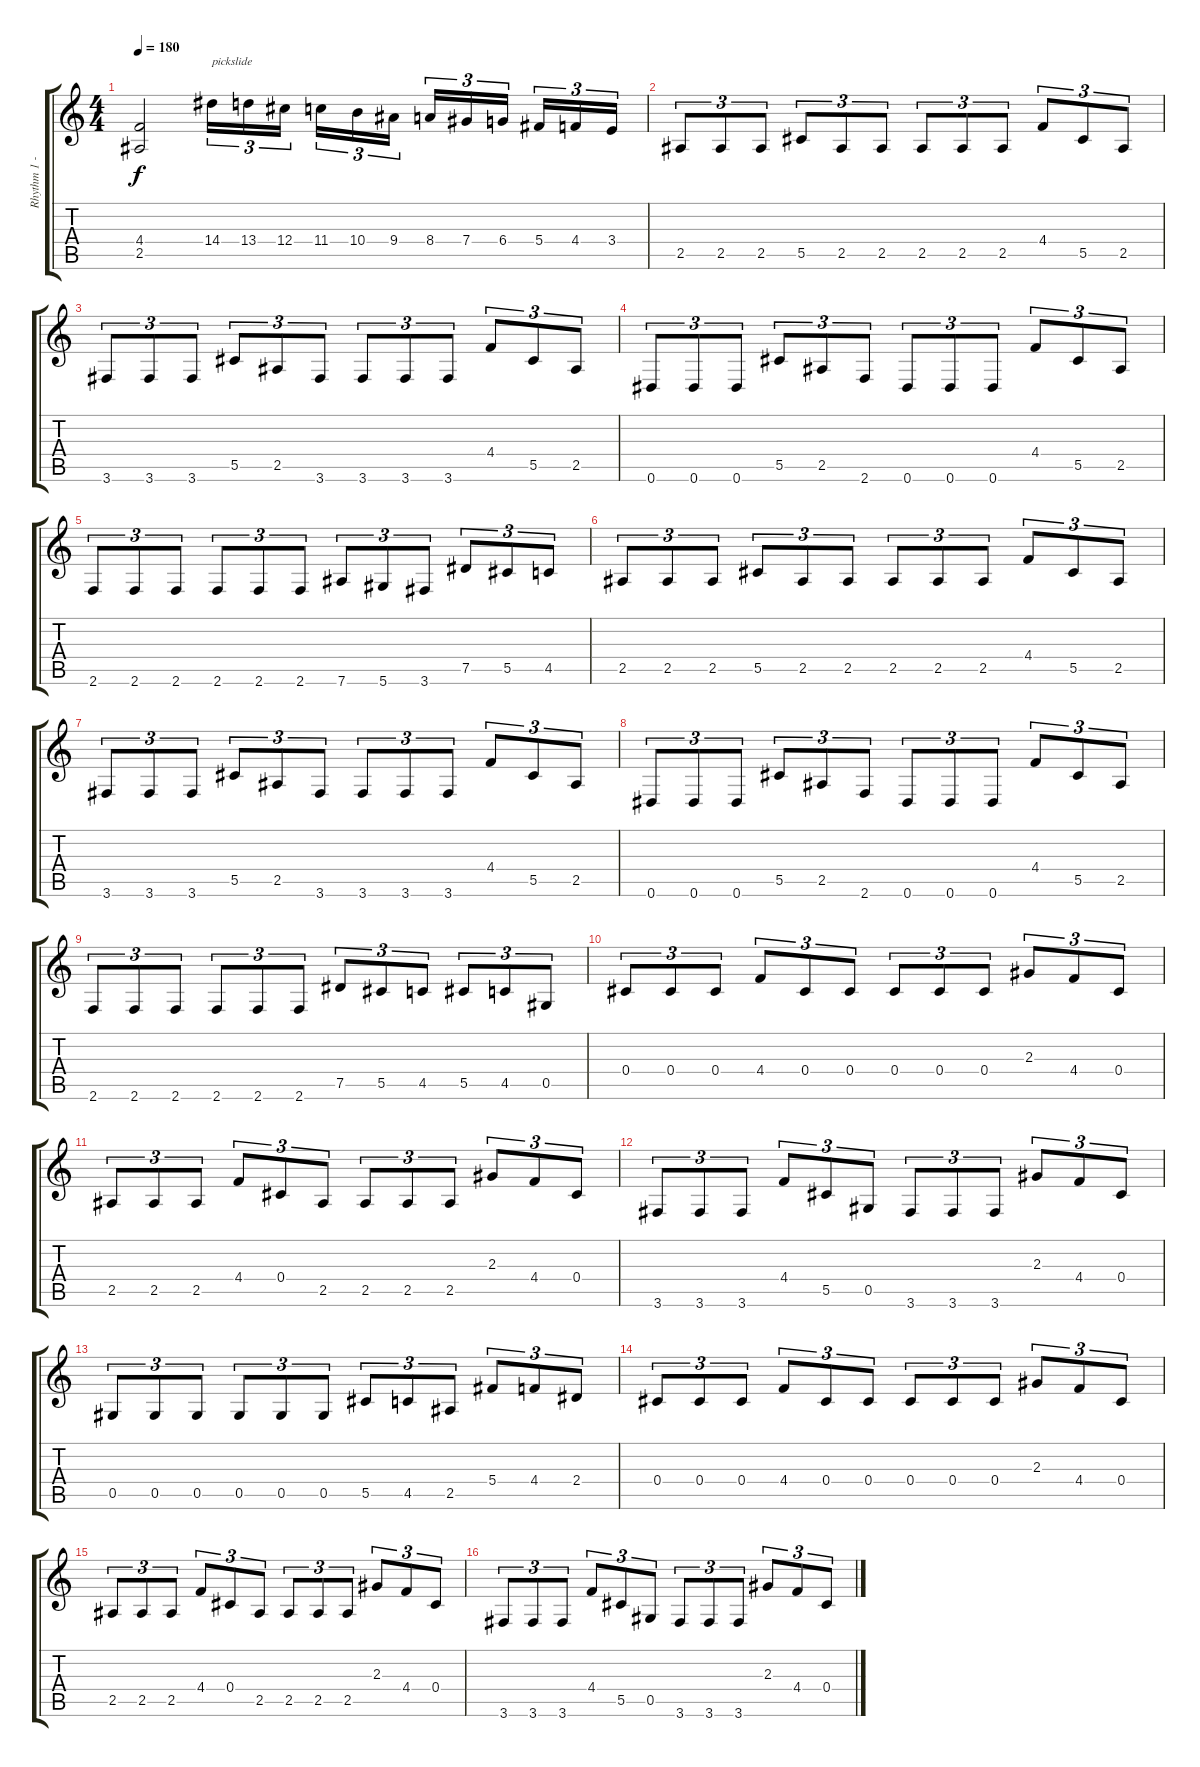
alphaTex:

\track ("Rhythm 1 - Ronny Dorian" "Rhythm 1 -") {instrument distortionguitar}
\staff {score tabs}
\tuning (Eb4 Bb3 Gb3 Db3 Ab2 Eb2) {hide}
\ts (4 4)
\tempo 180
\clef g2
\ks c
(4.4{t} 2.5{t}).2{dy f} 14.4.16{tu (3 2) txt "pickslide"} 13.4.16{tu (3 2)} 12.4.16{tu (3 2) beam splitsecondary} 11.4.16{tu (3 2)} 10.4.16{tu (3 2)} 9.4.16{tu (3 2)} 8.4.16{tu (3 2)} 7.4.16{tu (3 2)} 6.4.16{tu (3 2) beam splitsecondary} 5.4.16{tu (3 2)} 4.4.16{tu (3 2)} 3.4.16{tu (3 2)} |
2.5.8{tu (3 2)} 2.5.8{tu (3 2)} 2.5.8{tu (3 2)} 5.5.8{tu (3 2)} 2.5.8{tu (3 2)} 2.5.8{tu (3 2)} 2.5.8{tu (3 2)} 2.5.8{tu (3 2)} 2.5.8{tu (3 2)} 4.4.8{tu (3 2)} 5.5.8{tu (3 2)} 2.5.8{tu (3 2)} |
3.6.8{tu (3 2)} 3.6.8{tu (3 2)} 3.6.8{tu (3 2)} 5.5.8{tu (3 2)} 2.5.8{tu (3 2)} 3.6.8{tu (3 2)} 3.6.8{tu (3 2)} 3.6.8{tu (3 2)} 3.6.8{tu (3 2)} 4.4.8{tu (3 2)} 5.5.8{tu (3 2)} 2.5.8{tu (3 2)} |
0.6.8{tu (3 2)} 0.6.8{tu (3 2)} 0.6.8{tu (3 2)} 5.5.8{tu (3 2)} 2.5.8{tu (3 2)} 2.6.8{tu (3 2)} 0.6.8{tu (3 2)} 0.6.8{tu (3 2)} 0.6.8{tu (3 2)} 4.4.8{tu (3 2)} 5.5.8{tu (3 2)} 2.5.8{tu (3 2)} |
2.6.8{tu (3 2)} 2.6.8{tu (3 2)} 2.6.8{tu (3 2)} 2.6.8{tu (3 2)} 2.6.8{tu (3 2)} 2.6.8{tu (3 2)} 7.6.8{tu (3 2)} 5.6.8{tu (3 2)} 3.6.8{tu (3 2)} 7.5.8{tu (3 2)} 5.5.8{tu (3 2)} 4.5.8{tu (3 2)} |
2.5.8{tu (3 2)} 2.5.8{tu (3 2)} 2.5.8{tu (3 2)} 5.5.8{tu (3 2)} 2.5.8{tu (3 2)} 2.5.8{tu (3 2)} 2.5.8{tu (3 2)} 2.5.8{tu (3 2)} 2.5.8{tu (3 2)} 4.4.8{tu (3 2)} 5.5.8{tu (3 2)} 2.5.8{tu (3 2)} |
3.6.8{tu (3 2)} 3.6.8{tu (3 2)} 3.6.8{tu (3 2)} 5.5.8{tu (3 2)} 2.5.8{tu (3 2)} 3.6.8{tu (3 2)} 3.6.8{tu (3 2)} 3.6.8{tu (3 2)} 3.6.8{tu (3 2)} 4.4.8{tu (3 2)} 5.5.8{tu (3 2)} 2.5.8{tu (3 2)} |
0.6.8{tu (3 2)} 0.6.8{tu (3 2)} 0.6.8{tu (3 2)} 5.5.8{tu (3 2)} 2.5.8{tu (3 2)} 2.6.8{tu (3 2)} 0.6.8{tu (3 2)} 0.6.8{tu (3 2)} 0.6.8{tu (3 2)} 4.4.8{tu (3 2)} 5.5.8{tu (3 2)} 2.5.8{tu (3 2)} |
2.6.8{tu (3 2)} 2.6.8{tu (3 2)} 2.6.8{tu (3 2)} 2.6.8{tu (3 2)} 2.6.8{tu (3 2)} 2.6.8{tu (3 2)} 7.5.8{tu (3 2)} 5.5.8{tu (3 2)} 4.5.8{tu (3 2)} 5.5.8{tu (3 2)} 4.5.8{tu (3 2)} 0.5.8{tu (3 2)} |
0.4.8{tu (3 2)} 0.4.8{tu (3 2)} 0.4.8{tu (3 2)} 4.4.8{tu (3 2)} 0.4.8{tu (3 2)} 0.4.8{tu (3 2)} 0.4.8{tu (3 2)} 0.4.8{tu (3 2)} 0.4.8{tu (3 2)} 2.3.8{tu (3 2)} 4.4.8{tu (3 2)} 0.4.8{tu (3 2)} |
2.5.8{tu (3 2)} 2.5.8{tu (3 2)} 2.5.8{tu (3 2)} 4.4.8{tu (3 2)} 0.4.8{tu (3 2)} 2.5.8{tu (3 2)} 2.5.8{tu (3 2)} 2.5.8{tu (3 2)} 2.5.8{tu (3 2)} 2.3.8{tu (3 2)} 4.4.8{tu (3 2)} 0.4.8{tu (3 2)} |
3.6.8{tu (3 2)} 3.6.8{tu (3 2)} 3.6.8{tu (3 2)} 4.4.8{tu (3 2)} 5.5.8{tu (3 2)} 0.5.8{tu (3 2)} 3.6.8{tu (3 2)} 3.6.8{tu (3 2)} 3.6.8{tu (3 2)} 2.3.8{tu (3 2)} 4.4.8{tu (3 2)} 0.4.8{tu (3 2)} |
0.5.8{tu (3 2)} 0.5.8{tu (3 2)} 0.5.8{tu (3 2)} 0.5.8{tu (3 2)} 0.5.8{tu (3 2)} 0.5.8{tu (3 2)} 5.5.8{tu (3 2)} 4.5.8{tu (3 2)} 2.5.8{tu (3 2)} 5.4.8{tu (3 2)} 4.4.8{tu (3 2)} 2.4.8{tu (3 2)} |
0.4.8{tu (3 2)} 0.4.8{tu (3 2)} 0.4.8{tu (3 2)} 4.4.8{tu (3 2)} 0.4.8{tu (3 2)} 0.4.8{tu (3 2)} 0.4.8{tu (3 2)} 0.4.8{tu (3 2)} 0.4.8{tu (3 2)} 2.3.8{tu (3 2)} 4.4.8{tu (3 2)} 0.4.8{tu (3 2)} |
2.5.8{tu (3 2)} 2.5.8{tu (3 2)} 2.5.8{tu (3 2)} 4.4.8{tu (3 2)} 0.4.8{tu (3 2)} 2.5.8{tu (3 2)} 2.5.8{tu (3 2)} 2.5.8{tu (3 2)} 2.5.8{tu (3 2)} 2.3.8{tu (3 2)} 4.4.8{tu (3 2)} 0.4.8{tu (3 2)} |
3.6.8{tu (3 2)} 3.6.8{tu (3 2)} 3.6.8{tu (3 2)} 4.4.8{tu (3 2)} 5.5.8{tu (3 2)} 0.5.8{tu (3 2)} 3.6.8{tu (3 2)} 3.6.8{tu (3 2)} 3.6.8{tu (3 2)} 2.3.8{tu (3 2)} 4.4.8{tu (3 2)} 0.4.8{tu (3 2)}
